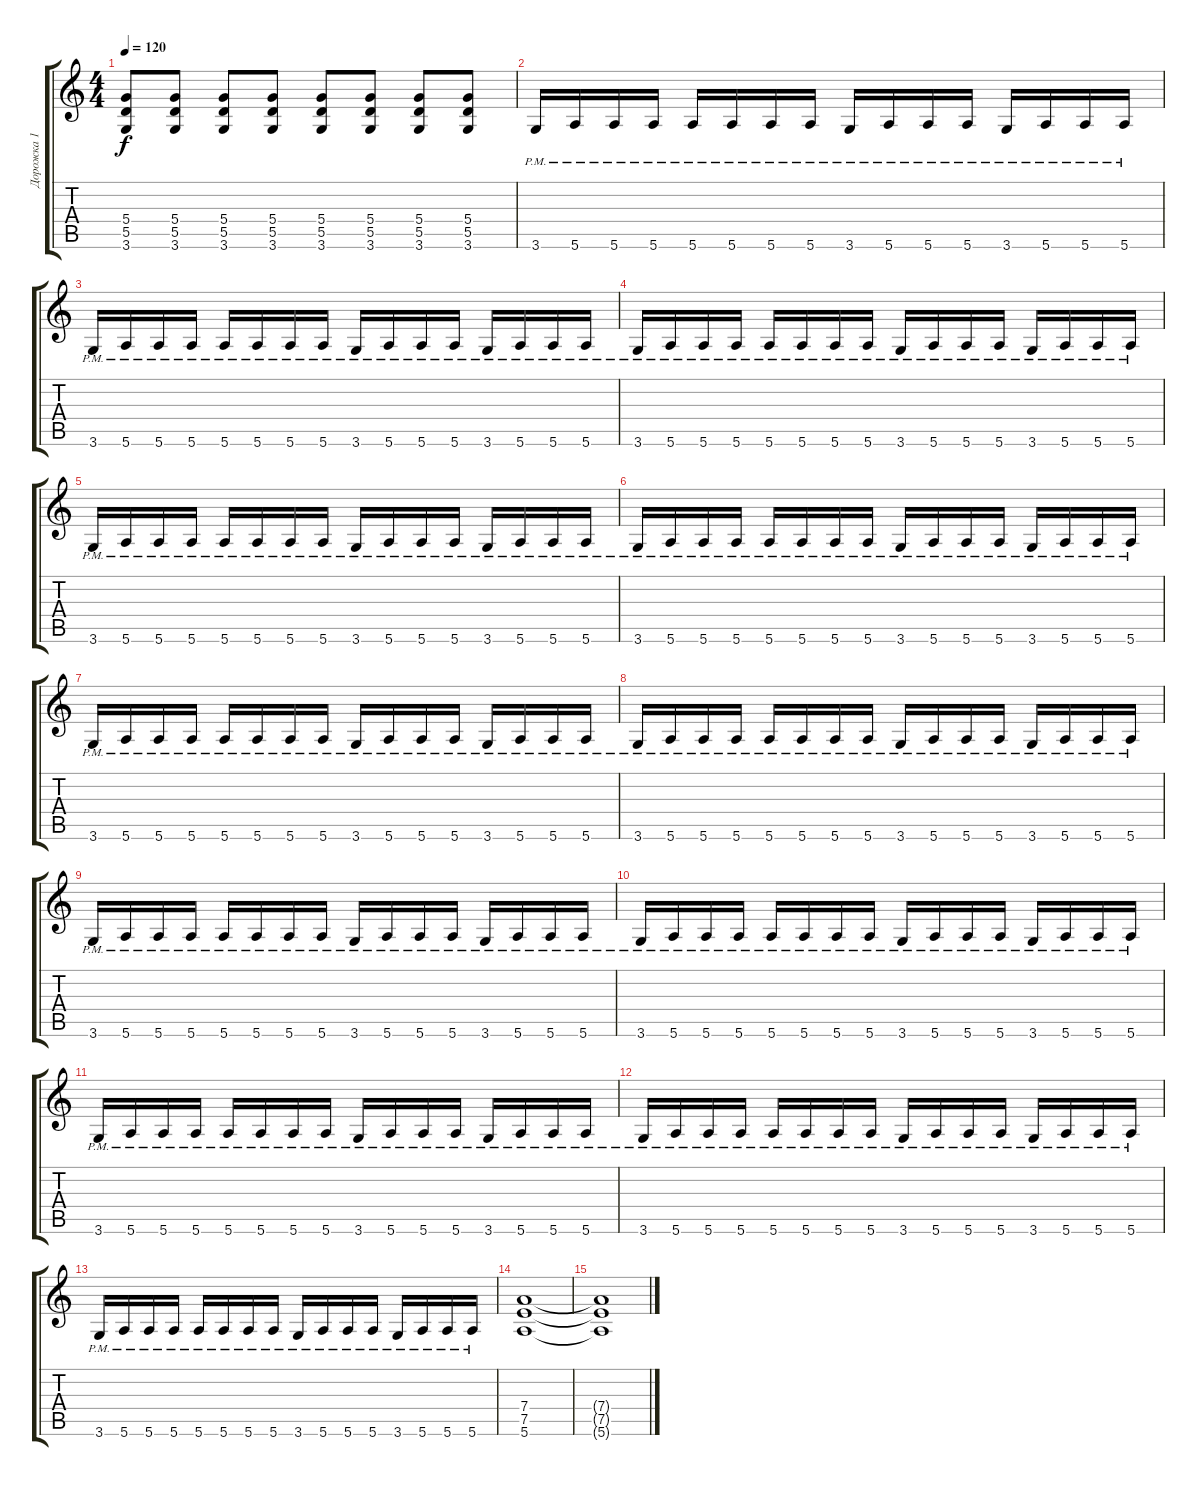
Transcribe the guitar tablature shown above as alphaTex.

\track ("Дорожка 1" "Дорожка 1") {instrument overdrivenguitar}
\staff {score tabs}
\tuning (E4 B3 G3 D3 A2 E2) {hide}
\ts (4 4)
\tempo 120
\clef g2
\ks c
(5.4 5.5 3.6).8{dy f} (5.4 5.5 3.6).8 (5.4 5.5 3.6).8 (5.4 5.5 3.6).8 (5.4 5.5 3.6).8 (5.4 5.5 3.6).8 (5.4 5.5 3.6).8 (5.4 5.5 3.6).8 |
3.6{pm}.16 5.6{pm}.16 5.6{pm}.16 5.6{pm}.16 5.6{pm}.16 5.6{pm}.16 5.6{pm}.16 5.6{pm}.16 3.6{pm}.16 5.6{pm}.16 5.6{pm}.16 5.6{pm}.16 3.6{pm}.16 5.6{pm}.16 5.6{pm}.16 5.6{pm}.16 |
3.6{pm}.16 5.6{pm}.16 5.6{pm}.16 5.6{pm}.16 5.6{pm}.16 5.6{pm}.16 5.6{pm}.16 5.6{pm}.16 3.6{pm}.16 5.6{pm}.16 5.6{pm}.16 5.6{pm}.16 3.6{pm}.16 5.6{pm}.16 5.6{pm}.16 5.6{pm}.16 |
3.6{pm}.16 5.6{pm}.16 5.6{pm}.16 5.6{pm}.16 5.6{pm}.16 5.6{pm}.16 5.6{pm}.16 5.6{pm}.16 3.6{pm}.16 5.6{pm}.16 5.6{pm}.16 5.6{pm}.16 3.6{pm}.16 5.6{pm}.16 5.6{pm}.16 5.6{pm}.16 |
3.6{pm}.16 5.6{pm}.16 5.6{pm}.16 5.6{pm}.16 5.6{pm}.16 5.6{pm}.16 5.6{pm}.16 5.6{pm}.16 3.6{pm}.16 5.6{pm}.16 5.6{pm}.16 5.6{pm}.16 3.6{pm}.16 5.6{pm}.16 5.6{pm}.16 5.6{pm}.16 |
3.6{pm}.16 5.6{pm}.16 5.6{pm}.16 5.6{pm}.16 5.6{pm}.16 5.6{pm}.16 5.6{pm}.16 5.6{pm}.16 3.6{pm}.16 5.6{pm}.16 5.6{pm}.16 5.6{pm}.16 3.6{pm}.16 5.6{pm}.16 5.6{pm}.16 5.6{pm}.16 |
3.6{pm}.16 5.6{pm}.16 5.6{pm}.16 5.6{pm}.16 5.6{pm}.16 5.6{pm}.16 5.6{pm}.16 5.6{pm}.16 3.6{pm}.16 5.6{pm}.16 5.6{pm}.16 5.6{pm}.16 3.6{pm}.16 5.6{pm}.16 5.6{pm}.16 5.6{pm}.16 |
3.6{pm}.16 5.6{pm}.16 5.6{pm}.16 5.6{pm}.16 5.6{pm}.16 5.6{pm}.16 5.6{pm}.16 5.6{pm}.16 3.6{pm}.16 5.6{pm}.16 5.6{pm}.16 5.6{pm}.16 3.6{pm}.16 5.6{pm}.16 5.6{pm}.16 5.6{pm}.16 |
3.6{pm}.16 5.6{pm}.16 5.6{pm}.16 5.6{pm}.16 5.6{pm}.16 5.6{pm}.16 5.6{pm}.16 5.6{pm}.16 3.6{pm}.16 5.6{pm}.16 5.6{pm}.16 5.6{pm}.16 3.6{pm}.16 5.6{pm}.16 5.6{pm}.16 5.6{pm}.16 |
3.6{pm}.16 5.6{pm}.16 5.6{pm}.16 5.6{pm}.16 5.6{pm}.16 5.6{pm}.16 5.6{pm}.16 5.6{pm}.16 3.6{pm}.16 5.6{pm}.16 5.6{pm}.16 5.6{pm}.16 3.6{pm}.16 5.6{pm}.16 5.6{pm}.16 5.6{pm}.16 |
3.6{pm}.16 5.6{pm}.16 5.6{pm}.16 5.6{pm}.16 5.6{pm}.16 5.6{pm}.16 5.6{pm}.16 5.6{pm}.16 3.6{pm}.16 5.6{pm}.16 5.6{pm}.16 5.6{pm}.16 3.6{pm}.16 5.6{pm}.16 5.6{pm}.16 5.6{pm}.16 |
3.6{pm}.16 5.6{pm}.16 5.6{pm}.16 5.6{pm}.16 5.6{pm}.16 5.6{pm}.16 5.6{pm}.16 5.6{pm}.16 3.6{pm}.16 5.6{pm}.16 5.6{pm}.16 5.6{pm}.16 3.6{pm}.16 5.6{pm}.16 5.6{pm}.16 5.6{pm}.16 |
3.6{pm}.16 5.6{pm}.16 5.6{pm}.16 5.6{pm}.16 5.6{pm}.16 5.6{pm}.16 5.6{pm}.16 5.6{pm}.16 3.6{pm}.16 5.6{pm}.16 5.6{pm}.16 5.6{pm}.16 3.6{pm}.16 5.6{pm}.16 5.6{pm}.16 5.6{pm}.16 |
(7.4 7.5 5.6).1 |
(7.4{t} 7.5{t} 5.6{t}).1
